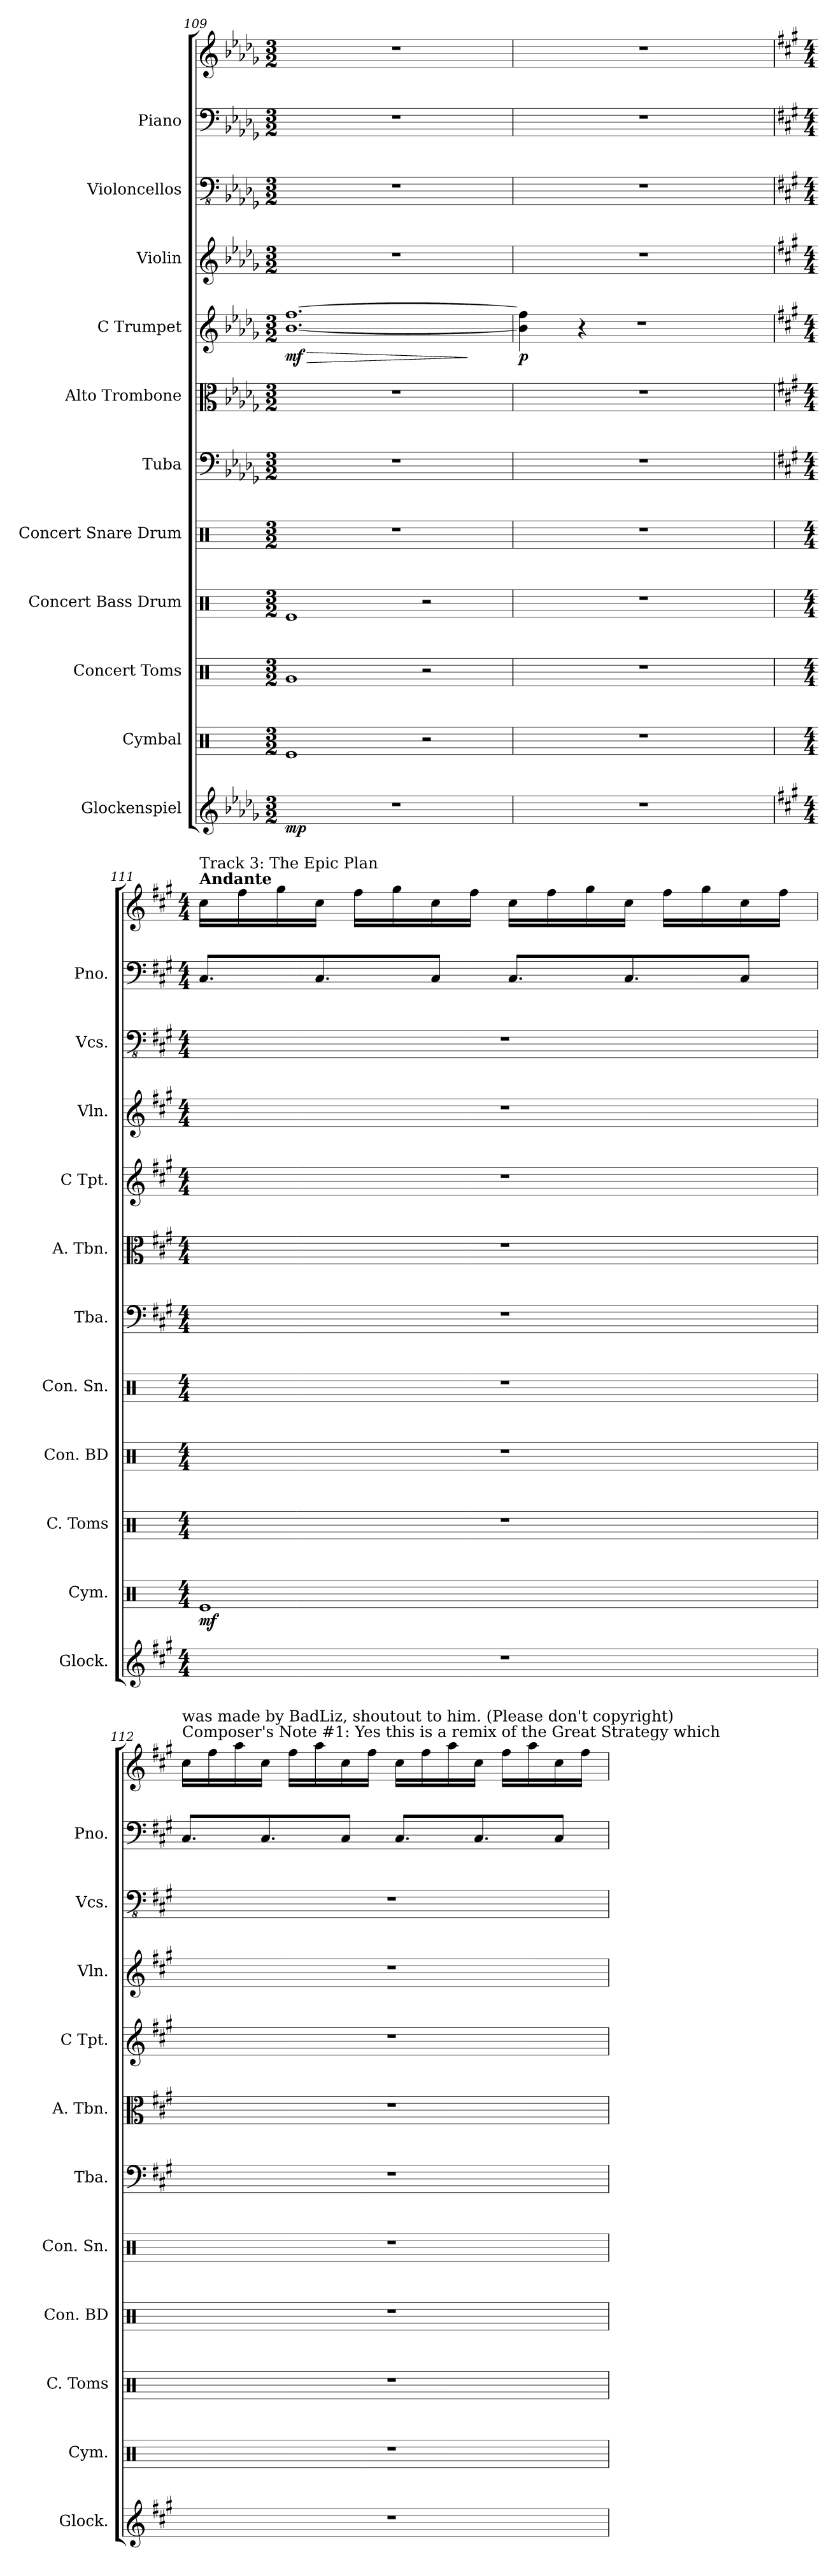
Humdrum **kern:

**kern	**dynam	**kern	**dynam	**kern	**kern	**kern	**kern	**kern	**kern	**dynam	**kern	**kern	**kern	**kern	**dynam
*part11	*part11	*part10	*part10	*part9	*part8	*part7	*part6	*part5	*part4	*part4	*part3	*part2	*part1	*part1	*part1
*staff12	*staff12	*staff11	*staff11	*staff10	*staff9	*staff8	*staff7	*staff6	*staff5	*staff5	*staff4	*staff3	*staff2	*staff1	*staff1/2
*I"Glockenspiel	*	*I"Cymbal	*	*I"Concert Toms	*I"Concert Bass Drum	*I"Concert Snare Drum	*I"Tuba	*I"Alto Trombone	*I"C Trumpet	*	*I"Violin	*I"Violoncellos	*I"Piano	*	*
*I'Glock.	*	*I'Cym.	*	*I'C. Toms	*I'Con. BD	*I'Con. Sn.	*I'Tba.	*I'A. Tbn.	*I'C Tpt.	*	*I'Vln.	*I'Vcs.	*I'Pno.	*	*
*clefG2	*	*clefX	*	*clefX	*clefX	*clefX	*clefF4	*clefC3	*clefG2	*	*clefG2	*clefFv4	*clefF4	*clefG2	*
*ITrd-14c-24	*	*	*	*	*	*	*	*	*	*	*	*	*	*	*
*k[b-e-a-d-g-]	*	*k[]	*	*k[]	*k[]	*k[]	*k[b-e-a-d-g-]	*k[b-e-a-d-g-]	*k[b-e-a-d-g-]	*	*k[b-e-a-d-g-]	*k[b-e-a-d-g-]	*k[b-e-a-d-g-]	*k[b-e-a-d-g-]	*
*M3/2	*	*M3/2	*	*M3/2	*M3/2	*M3/2	*M3/2	*M3/2	*M3/2	*	*M3/2	*M3/2	*M3/2	*M3/2	*
=109	=109	=109	=109	=109	=109	=109	=109	=109	=109	=109	=109	=109	=109	=109	=109
!	!LO:DY:b	!	!	!	!	!	!	!	!	!LO:HP:b	!	!	!	!	!
!	!	!	!	!	!	!	!	!	!	!LO:DY:n=1:b	!	!	!	!	!
1.r	mp	1Re	.	1Rg	1Re	1.r	1.r	1.r	[1.b- [1.ff	> mf	1.r	1.r	1.r	1.r	.
.	.	2r	.	2r	2r	.	.	.	.	.	.	.	.	.	.
.	.	.	.	.	.	.	.	.	.	]	.	.	.	.	.
!!LO:PB:g=z
=110	=110	=110	=110	=110	=110	=110	=110	=110	=110	=110	=110	=110	=110	=110	=110
!	!	!	!	!	!	!	!	!	!	!LO:DY:b	!	!	!	!	!
1.r	.	1.r	.	1.r	1.r	1.r	1.r	1.r	4b-\] 4ff\]	p	1.r	1.r	1.r	1.r	.
.	.	.	.	.	.	.	.	.	4r	.	.	.	.	.	.
.	.	.	.	.	.	.	.	.	1r	.	.	.	.	.	.
=111	=111	=111	=111	=111	=111	=111	=111	=111	=111	=111	=111	=111	=111	=111	=111
*k[f#c#g#]	*	*	*	*	*	*	*k[f#c#g#]	*k[f#c#g#]	*k[f#c#g#]	*	*k[f#c#g#]	*k[f#c#g#]	*k[f#c#g#]	*k[f#c#g#]	*
*M4/4	*	*M4/4	*	*M4/4	*M4/4	*M4/4	*M4/4	*M4/4	*M4/4	*	*M4/4	*M4/4	*M4/4	*M4/4	*
!	!	!	!	!	!	!	!	!	!	!	!	!	!	!LO:TX:a:B:t=Andante	!
!	!	!	!	!	!	!	!	!	!	!	!	!	!	!LO:TX:a:t=Track 3&colon; The Epic Plan	!
!	!	!	!LO:DY:b	!	!	!	!	!	!	!	!	!	!	!	!LO:DY:b=2
!	!	!	!	!	!	!	!	!	!	!	!	!	!	!	!LO:DY:n=1:b
1r	.	1Re	mf	1r	1r	1r	1r	1r	1r	.	1r	1r	8.C#/L	16cc#\LL	mf mf
.	.	.	.	.	.	.	.	.	.	.	.	.	.	16ff#\	.
.	.	.	.	.	.	.	.	.	.	.	.	.	.	16gg#\	.
.	.	.	.	.	.	.	.	.	.	.	.	.	8.C#/	16cc#\JJ	.
.	.	.	.	.	.	.	.	.	.	.	.	.	.	16ff#\LL	.
.	.	.	.	.	.	.	.	.	.	.	.	.	.	16gg#\	.
.	.	.	.	.	.	.	.	.	.	.	.	.	8C#/J	16cc#\	.
.	.	.	.	.	.	.	.	.	.	.	.	.	.	16ff#\JJ	.
.	.	.	.	.	.	.	.	.	.	.	.	.	8.C#/L	16cc#\LL	.
.	.	.	.	.	.	.	.	.	.	.	.	.	.	16ff#\	.
.	.	.	.	.	.	.	.	.	.	.	.	.	.	16gg#\	.
.	.	.	.	.	.	.	.	.	.	.	.	.	8.C#/	16cc#\JJ	.
.	.	.	.	.	.	.	.	.	.	.	.	.	.	16ff#\LL	.
.	.	.	.	.	.	.	.	.	.	.	.	.	.	16gg#\	.
.	.	.	.	.	.	.	.	.	.	.	.	.	8C#/J	16cc#\	.
.	.	.	.	.	.	.	.	.	.	.	.	.	.	16ff#\JJ	.
=112	=112	=112	=112	=112	=112	=112	=112	=112	=112	=112	=112	=112	=112	=112	=112
!	!	!	!	!	!	!	!	!	!	!	!	!	!	!LO:TX:a:t=Composer's Note #1&colon; Yes this is a remix of the Great Strategy which	!
!	!	!	!	!	!	!	!	!	!	!	!	!	!	!LO:TX:a:t=was made by BadLiz, shoutout to him. (Please don't copyright)	!
1r	.	1r	.	1r	1r	1r	1r	1r	1r	.	1r	1r	8.C#/L	16cc#\LL	.
.	.	.	.	.	.	.	.	.	.	.	.	.	.	16ff#\	.
.	.	.	.	.	.	.	.	.	.	.	.	.	.	16aa\	.
.	.	.	.	.	.	.	.	.	.	.	.	.	8.C#/	16cc#\JJ	.
.	.	.	.	.	.	.	.	.	.	.	.	.	.	16ff#\LL	.
.	.	.	.	.	.	.	.	.	.	.	.	.	.	16aa\	.
.	.	.	.	.	.	.	.	.	.	.	.	.	8C#/J	16cc#\	.
.	.	.	.	.	.	.	.	.	.	.	.	.	.	16ff#\JJ	.
.	.	.	.	.	.	.	.	.	.	.	.	.	8.C#/L	16cc#\LL	.
.	.	.	.	.	.	.	.	.	.	.	.	.	.	16ff#\	.
.	.	.	.	.	.	.	.	.	.	.	.	.	.	16aa\	.
.	.	.	.	.	.	.	.	.	.	.	.	.	8.C#/	16cc#\JJ	.
.	.	.	.	.	.	.	.	.	.	.	.	.	.	16ff#\LL	.
.	.	.	.	.	.	.	.	.	.	.	.	.	.	16aa\	.
.	.	.	.	.	.	.	.	.	.	.	.	.	8C#/J	16cc#\	.
.	.	.	.	.	.	.	.	.	.	.	.	.	.	16ff#\JJ	.
=	=	=	=	=	=	=	=	=	=	=	=	=	=	=	=
*-	*-	*-	*-	*-	*-	*-	*-	*-	*-	*-	*-	*-	*-	*-	*-
